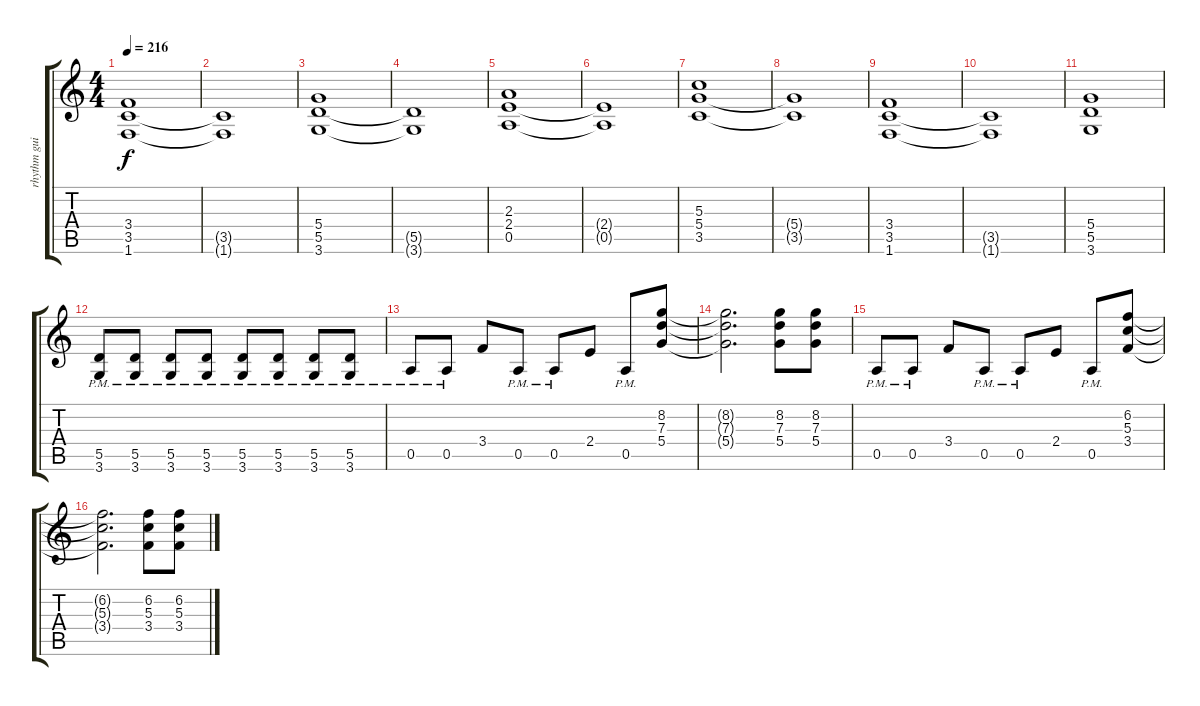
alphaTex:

\track ("rhythm guitar R" "rhythm gui") {instrument distortionguitar}
\staff {score tabs}
\tuning (E4 B3 G3 D3 A2 E2) {hide}
\ts (4 4)
\tempo 216
\clef g2
\ks c
(3.4 3.5 1.6).1{dy f} |
(3.5{t} 1.6{t}).1 |
(5.4 5.5 3.6).1 |
(5.5{t} 3.6{t}).1 |
(2.3 2.4 0.5).1 |
(2.4{t} 0.5{t}).1 |
(5.3 5.4 3.5).1 |
(5.4{t} 3.5{t}).1 |
(3.4 3.5 1.6).1 |
(3.5{t} 1.6{t}).1 |
(5.4 5.5 3.6).1 |
(5.5{pm} 3.6{pm}).8 (5.5{pm} 3.6{pm}).8 (5.5{pm} 3.6{pm}).8 (5.5{pm} 3.6{pm}).8 (5.5{pm} 3.6{pm}).8 (5.5{pm} 3.6{pm}).8 (5.5{pm} 3.6{pm}).8 (5.5{pm} 3.6{pm}).8 |
0.5{pm}.8 0.5{pm}.8 3.4.8 0.5{pm}.8 0.5{pm}.8 2.4.8 0.5{pm}.8 (8.2 7.3 5.4).8 |
(8.2{t} 7.3{t} 5.4{t}).2{d} (8.2 7.3 5.4).8 (8.2 7.3 5.4).8 |
0.5{pm}.8 0.5{pm}.8 3.4.8 0.5{pm}.8 0.5{pm}.8 2.4.8 0.5{pm}.8 (6.2 5.3 3.4).8 |
(6.2{t} 5.3{t} 3.4{t}).2{d} (6.2 5.3 3.4).8 (6.2 5.3 3.4).8
